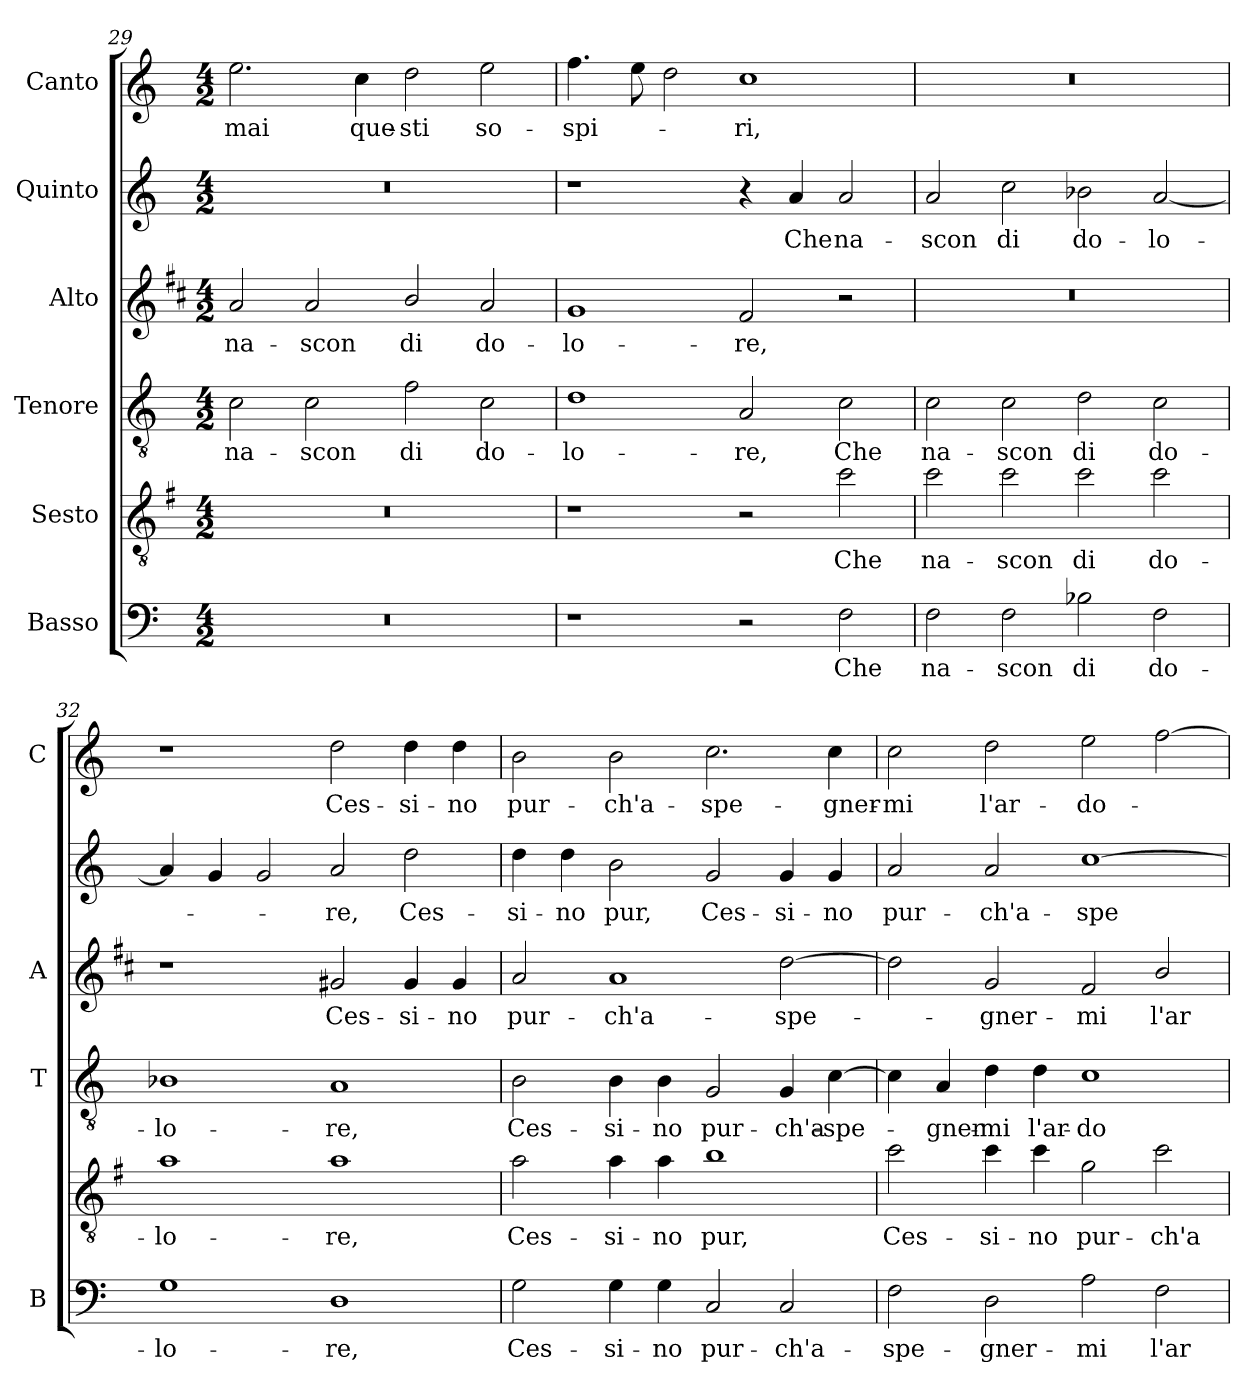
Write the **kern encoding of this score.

**kern	**text	**kern	**text	**kern	**text	**kern	**text	**kern	**text	**kern	**text
*part6	*part6	*part5	*part5	*part4	*part4	*part3	*part3	*part2	*part2	*part1	*part1
*staff6	*staff6	*staff5	*staff5	*staff4	*staff4	*staff3	*staff3	*staff2	*staff2	*staff1	*staff1
*I"Basso	*	*I"Sesto	*	*I"Tenore	*	*I"Alto	*	*I"Quinto	*	*I"Canto	*
*I'B	*	*	*	*I'T	*	*I'A	*	*	*	*I'C	*
*clefF4	*	*clefGv2	*	*clefGv2	*	*clefG2	*	*clefG2	*	*clefG2	*
*	*	*ITrd4c7	*	*	*	*ITrd1c2	*	*	*	*	*
*k[]	*	*k[]	*	*k[]	*	*k[]	*	*k[]	*	*k[]	*
*C:	*	*C:	*	*C:	*	*C:	*	*C:	*	*C:	*
*M4/2	*	*M4/2	*	*M4/2	*	*M4/2	*	*M4/2	*	*M4/2	*
=29	=29	=29	=29	=29	=29	=29	=29	=29	=29	=29	=29
!	!	!	!	!	!LO:LY:b	!	!LO:LY:b	!	!	!	!LO:LY:b
0r	.	0r	.	2c\	na-	2g/	na-	0r	.	2.ee\	-mai
!	!	!	!	!	!LO:LY:b	!	!LO:LY:b	!	!	!	!
.	.	.	.	2c\	-scon	2g/	-scon	.	.	.	.
!	!	!	!	!	!	!	!	!	!	!	!LO:LY:b
.	.	.	.	.	.	.	.	.	.	4cc\	que-
!	!	!	!	!	!LO:LY:b	!	!LO:LY:b	!	!	!	!LO:LY:b
.	.	.	.	2f\	di	2a/	di	.	.	2dd\	-sti
!	!	!	!	!	!LO:LY:b	!	!LO:LY:b	!	!	!	!LO:LY:b
.	.	.	.	2c\	do-	2g/	do-	.	.	2ee\	so-
=30	=30	=30	=30	=30	=30	=30	=30	=30	=30	=30	=30
!	!	!	!	!	!LO:LY:b	!	!LO:LY:b	!	!	!	!LO:LY:b
1r	.	1r	.	1d	-lo-	1f	-lo-	1r	.	4.ff\	-spi-
.	.	.	.	.	.	.	.	.	.	8ee\	.
.	.	.	.	.	.	.	.	.	.	2dd\	.
!	!	!	!	!	!LO:LY:b	!	!LO:LY:b	!	!	!	!LO:LY:b
2r	.	2r	.	2A/	-re,	2e/	-re,	4r	.	1cc	-ri,
!	!	!	!	!	!	!	!	!	!LO:LY:b	!	!
.	.	.	.	.	.	.	.	4a/	Che	.	.
!	!LO:LY:b	!	!LO:LY:b	!	!LO:LY:b	!	!	!	!LO:LY:b	!	!
2F\	Che	2f\	Che	2c\	Che	2r	.	2a/	na-	.	.
=31	=31	=31	=31	=31	=31	=31	=31	=31	=31	=31	=31
!	!LO:LY:b	!	!LO:LY:b	!	!LO:LY:b	!	!	!	!LO:LY:b	!	!
2F\	na-	2f\	na-	2c\	na-	0r	.	2a/	-scon	0r	.
!	!LO:LY:b	!	!LO:LY:b	!	!LO:LY:b	!	!	!	!LO:LY:b	!	!
2F\	-scon	2f\	-scon	2c\	-scon	.	.	2cc\	di	.	.
!	!LO:LY:b	!	!LO:LY:b	!	!LO:LY:b	!	!	!	!LO:LY:b	!	!
2B-X\	di	2f\	di	2d\	di	.	.	2b-X\	do-	.	.
!	!LO:LY:b	!	!LO:LY:b	!	!LO:LY:b	!	!	!	!LO:LY:b	!	!
2F\	do-	2f\	do-	2c\	do-	.	.	[2a/	-lo-	.	.
!!LO:PB:g=z
=32	=32	=32	=32	=32	=32	=32	=32	=32	=32	=32	=32
!	!LO:LY:b	!	!LO:LY:b	!	!LO:LY:b	!	!	!	!	!	!
1G	-lo-	1d	-lo-	1B-X	-lo-	1r	.	4a/]	.	1r	.
.	.	.	.	.	.	.	.	4g/	.	.	.
.	.	.	.	.	.	.	.	2g/	.	.	.
!	!LO:LY:b	!	!LO:LY:b	!	!LO:LY:b	!	!LO:LY:b	!	!LO:LY:b	!	!LO:LY:b
1D	-re,	1d	-re,	1A	-re,	2f#X/	Ces-	2a/	-re,	2dd\	Ces-
!	!	!	!	!	!	!	!LO:LY:b	!	!LO:LY:b	!	!LO:LY:b
.	.	.	.	.	.	4f#/	-si-	2dd\	Ces-	4dd\	-si-
!	!	!	!	!	!	!	!LO:LY:b	!	!	!	!LO:LY:b
.	.	.	.	.	.	4f#/	-no	.	.	4dd\	-no
=33	=33	=33	=33	=33	=33	=33	=33	=33	=33	=33	=33
!	!LO:LY:b	!	!LO:LY:b	!	!LO:LY:b	!	!LO:LY:b	!	!LO:LY:b	!	!LO:LY:b
2G\	Ces-	2d\	Ces-	2B\	Ces-	2g/	pur-	4dd\	-si-	2b\	pur-
!	!	!	!	!	!	!	!	!	!LO:LY:b	!	!
.	.	.	.	.	.	.	.	4dd\	-no	.	.
!	!LO:LY:b	!	!LO:LY:b	!	!LO:LY:b	!	!LO:LY:b	!	!LO:LY:b	!	!LO:LY:b
4G\	-si-	4d\	-si-	4B\	-si-	1g	-ch'a-	2b\	pur,	2b\	-ch'a-
!	!LO:LY:b	!	!LO:LY:b	!	!LO:LY:b	!	!	!	!	!	!
4G\	-no	4d\	-no	4B\	-no	.	.	.	.	.	.
!	!LO:LY:b	!	!LO:LY:b	!	!LO:LY:b	!	!	!	!LO:LY:b	!	!LO:LY:b
2C/	pur-	1e	pur,	2G/	pur-	.	.	2g/	Ces-	2.cc\	-spe-
!	!LO:LY:b	!	!	!	!LO:LY:b	!	!LO:LY:b	!	!LO:LY:b	!	!
2C/	-ch'a-	.	.	4G/	-ch'a-	[2cc\	-spe-	4g/	-si-	.	.
!	!	!	!	!	!LO:LY:b	!	!	!	!LO:LY:b	!	!LO:LY:b
.	.	.	.	[4c\	-spe-	.	.	4g/	-no	4cc\	-gner-
=34	=34	=34	=34	=34	=34	=34	=34	=34	=34	=34	=34
!	!LO:LY:b	!	!LO:LY:b	!	!	!	!	!	!LO:LY:b	!	!LO:LY:b
2F\	-spe-	2f\	Ces-	4c\]	.	2cc\]	.	2a/	pur-	2cc\	-mi
!	!	!	!	!	!LO:LY:b	!	!	!	!	!	!
.	.	.	.	4A/	-gner-	.	.	.	.	.	.
!	!LO:LY:b	!	!LO:LY:b	!	!LO:LY:b	!	!LO:LY:b	!	!LO:LY:b	!	!LO:LY:b
2D\	-gner-	4f\	-si-	4d\	-mi	2f/	-gner-	2a/	-ch'a-	2dd\	l'ar-
!	!	!	!LO:LY:b	!	!LO:LY:b	!	!	!	!	!	!
.	.	4f\	-no	4d\	l'ar-	.	.	.	.	.	.
!	!LO:LY:b	!	!LO:LY:b	!	!LO:LY:b	!	!LO:LY:b	!	!LO:LY:b	!	!LO:LY:b
2A\	-mi	2c\	pur-	1c	-do-	2e/	-mi	[1cc	-spe-	2ee\	-do-
!	!LO:LY:b	!	!LO:LY:b	!	!	!	!LO:LY:b	!	!	!	!
2F\	l'ar-	2f\	-ch'a-	.	.	2a/	l'ar-	.	.	[2ff\	.
=	=	=	=	=	=	=	=	=	=	=	=
*-	*-	*-	*-	*-	*-	*-	*-	*-	*-	*-	*-
